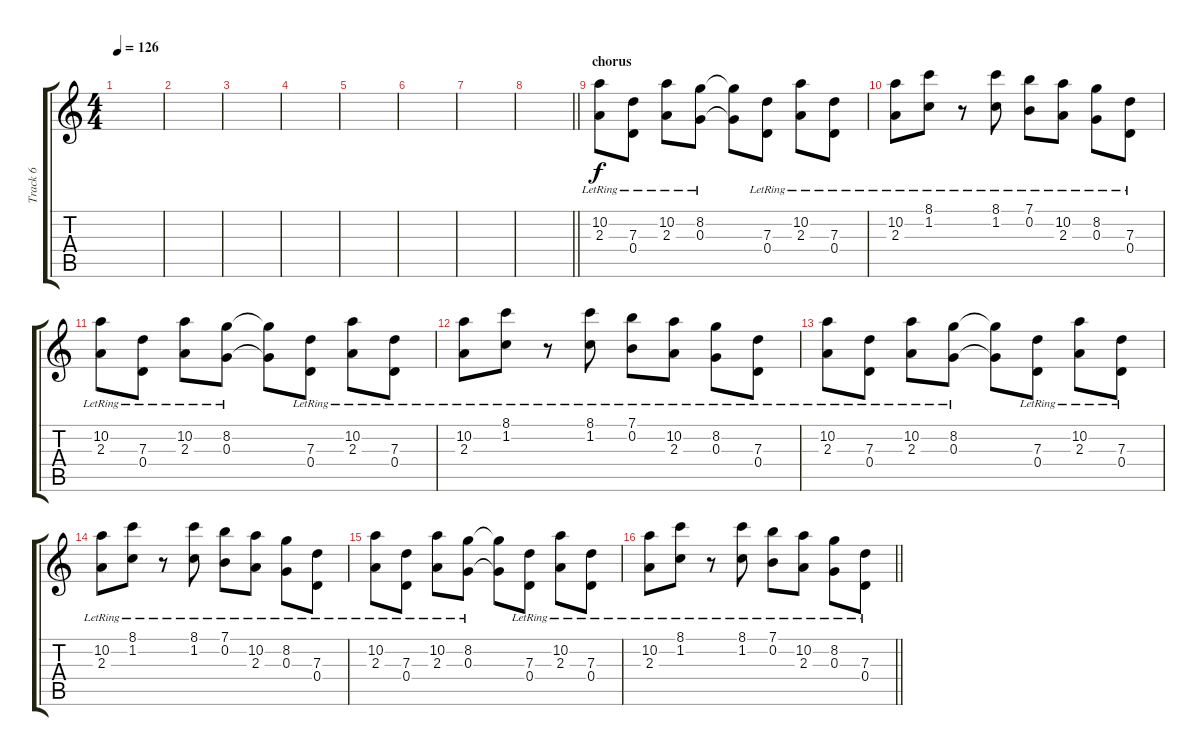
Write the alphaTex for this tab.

\track ("Track 6" "Track 6") {instrument acousticguitarnylon}
\staff {score tabs}
\tuning (E4 B3 G3 D3 A2 E2) {hide}
\ts (4 4)
\tempo 126
\clef g2
\ks c
|
|
|
|
|
|
|
\barLineRight lightlight
|
\section ("" "chorus")
(10.2{lr} 2.3{lr}).8{instrument electricguitarclean} (7.3{lr} 0.4{lr}).8 (10.2{lr} 2.3{lr}).8 (8.2{lr} 0.3{lr}).8 (8.2{t} 0.3{t}).8 (7.3{lr} 0.4{lr}).8 (10.2{lr} 2.3{lr}).8 (7.3{lr} 0.4{lr}).8 |
(10.2{lr} 2.3{lr}).8 (8.1{lr} 1.2{lr}).8 r.8 (8.1{lr} 1.2{lr}).8 (7.1{lr} 0.2{lr}).8 (10.2{lr} 2.3{lr}).8 (8.2{lr} 0.3{lr}).8 (7.3{lr} 0.4{lr}).8 |
(10.2{lr} 2.3{lr}).8 (7.3{lr} 0.4{lr}).8 (10.2{lr} 2.3{lr}).8 (8.2{lr} 0.3{lr}).8 (8.2{t} 0.3{t}).8 (7.3{lr} 0.4{lr}).8 (10.2{lr} 2.3{lr}).8 (7.3{lr} 0.4{lr}).8 |
(10.2{lr} 2.3{lr}).8 (8.1{lr} 1.2{lr}).8 r.8 (8.1{lr} 1.2{lr}).8 (7.1{lr} 0.2{lr}).8 (10.2{lr} 2.3{lr}).8 (8.2{lr} 0.3{lr}).8 (7.3{lr} 0.4{lr}).8 |
(10.2{lr} 2.3{lr}).8{instrument electricguitarclean} (7.3{lr} 0.4{lr}).8 (10.2{lr} 2.3{lr}).8 (8.2{lr} 0.3{lr}).8 (8.2{t} 0.3{t}).8 (7.3{lr} 0.4{lr}).8 (10.2{lr} 2.3{lr}).8 (7.3{lr} 0.4{lr}).8 |
(10.2{lr} 2.3{lr}).8 (8.1{lr} 1.2{lr}).8 r.8 (8.1{lr} 1.2{lr}).8 (7.1{lr} 0.2{lr}).8 (10.2{lr} 2.3{lr}).8 (8.2{lr} 0.3{lr}).8 (7.3{lr} 0.4{lr}).8 |
(10.2{lr} 2.3{lr}).8 (7.3{lr} 0.4{lr}).8 (10.2{lr} 2.3{lr}).8 (8.2{lr} 0.3{lr}).8 (8.2{t} 0.3{t}).8 (7.3{lr} 0.4{lr}).8 (10.2{lr} 2.3{lr}).8 (7.3{lr} 0.4{lr}).8 |
\barLineRight lightlight
(10.2{lr} 2.3{lr}).8 (8.1{lr} 1.2{lr}).8 r.8 (8.1{lr} 1.2{lr}).8 (7.1{lr} 0.2{lr}).8 (10.2{lr} 2.3{lr}).8 (8.2{lr} 0.3{lr}).8 (7.3{lr} 0.4{lr}).8
